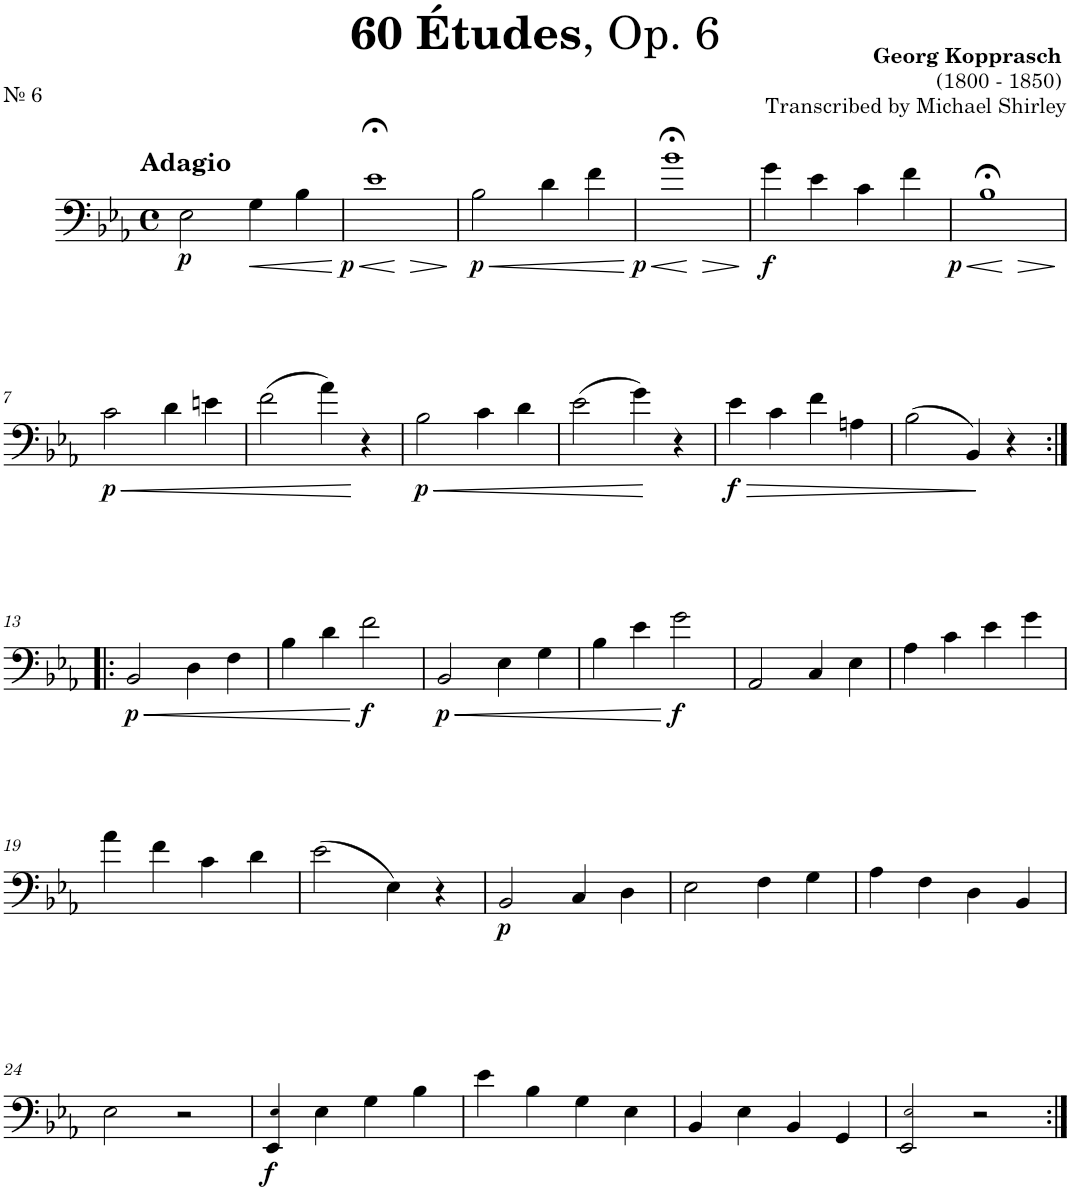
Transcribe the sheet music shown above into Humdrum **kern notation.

**kern	**dynam
*part1	*part1
*staff1	*staff1
*I"Trombone	*
*I'Tbn.	*
*clefF4	*
*k[b-e-a-]	*
*M4/4	*
*met(c)	*
=1	=1
!LO:TX:a:B:t=Adagio	!
!	!LO:DY:b
2E-\	p
!	!LO:HP:b
4G\	<
4B-\	.
.	[
=2	=2
!	!LO:HP:b
*^	*
!	!	!LO:DY:n=1:b
1e-;<	2ryy	< p
!	!	!LO:HP:n=1:b
.	2ryy	[ >
=3	=3	=3
!	!	!LO:HP:b
!	!	!LO:DY:n=1:b
*v	*v	*
2B-\	< p
4d\	.
4f\	.
.	[
=4	=4
!	!LO:HP:b
*^	*
!	!	!LO:DY:n=1:b
1b-;<	2ryy	< p
!	!	!LO:HP:n=1:b
.	2ryy	[ >
*v	*v	*
.	]
=5	=5
!	!LO:DY:b
4g\	f
4e-\	.
4c\	.
4f\	.
=6	=6
!	!LO:HP:b
*^	*
!	!	!LO:DY:n=1:b
1B-;<	2ryy	< p
.	2ryy	[
*v	*v	*
.	]
!!LO:LB:g=z
=7	=7
!	!LO:HP:b
!	!LO:DY:n=1:b
2c\	< p
4d\	.
4en\	.
=8	=8
(>2f\	.
4a-\)	.
4r	[
=9	=9
!	!LO:HP:b
!	!LO:DY:n=1:b
2B-\	< p
4c\	.
4d\	.
=10	=10
(>2e-\	.
4g\)	.
4r	[
=11	=11
!	!LO:HP:b
!	!LO:DY:n=1:b
4e-\	> f
4c\	.
4f\	.
4An\	.
=12	=12
(2B-\	.
4BB-/)	.
4r	]
!!LO:LB:g=z
=13:|!|:	=13:|!|:
!	!LO:HP:b
!	!LO:DY:n=1:b
2BB-/	< p
4D\	.
4F\	.
=14	=14
4B-\	.
4d\	.
!	!LO:DY:n=1:b
2f\	[ f
=15	=15
!	!LO:HP:b
!	!LO:DY:n=1:b
2BB-/	< p
4E-\	.
4G\	.
=16	=16
4B-\	.
4e-\	.
!	!LO:DY:n=1:b
2g\	[ f
=17	=17
2AA-/	.
4C/	.
4E-\	.
=18	=18
4A-\	.
4c\	.
4e-\	.
4g\	.
!!LO:LB:g=z
=19	=19
4a-\	.
4f\	.
4c\	.
4d\	.
=20	=20
(2e-\	.
4E-\)	.
4r	.
=21	=21
!	!LO:DY:b
2BB-/	p
4C/	.
4D\	.
=22	=22
2E-\	.
4F\	.
4G\	.
=23	=23
4A-\	.
4F\	.
4D\	.
4BB-/	.
!!LO:LB:g=z
=24	=24
2E-\	.
2r	.
=25	=25
!	!LO:DY:b
4EE-/ 4E-!/	f
4E-\	.
4G\	.
4B-\	.
=26	=26
4e-\	.
4B-\	.
4G\	.
4E-\	.
=27	=27
4BB-/	.
4E-\	.
4BB-/	.
4GG/	.
=28	=28
2EE-/ 2E-!/	.
2r	.
=:|!	=:|!
*-	*-
